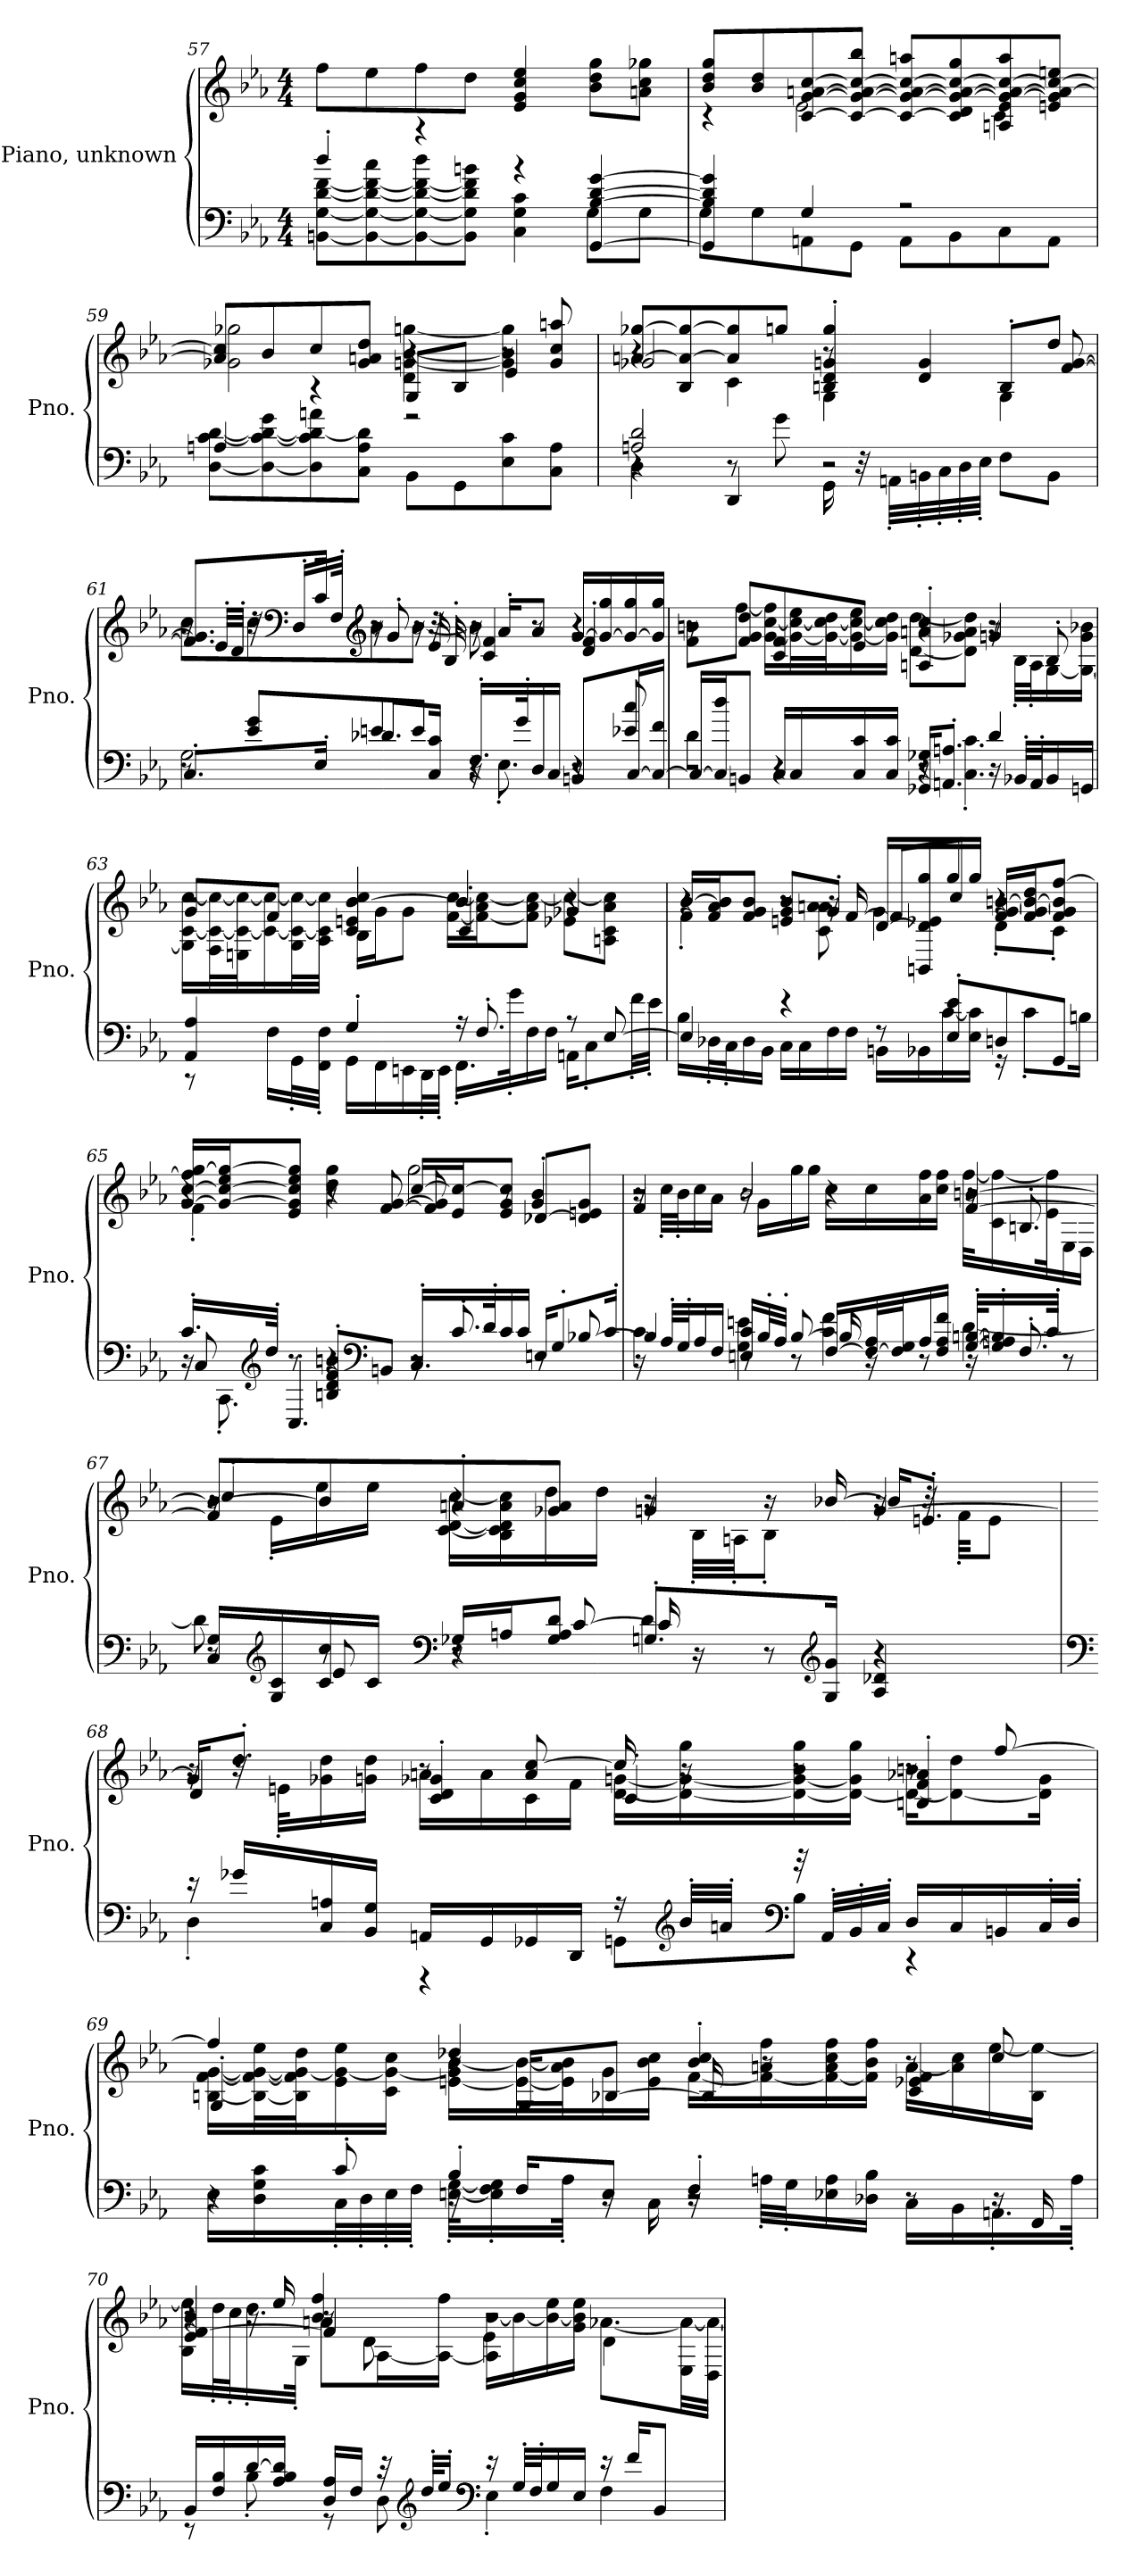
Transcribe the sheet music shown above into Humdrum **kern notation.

**kern	**kern
*part1	*part1
*staff2	*staff1
*I"Piano, unknown	*
*I'Pno.	*
!!LO:PB:g=z
*clefF4	*clefG2
*k[b-e-a-]	*k[b-e-a-]
*M4/4	*M4/4
=57	=57
*^	*
4dd'/	[8BBn\ [8G\ [8d\ [8f\L	8ff\L
.	8BB\_ 8G\_ 8d\_ 8f\_ 8cc\	8ee-\
4r	8BB\_ 8G\_ 8d\_ 8f\_ 8dd\	8ff\
.	8BB\] 8G\] 8d\] 8f\] 8bn\J	8dd\J
4r	4C\ 4G\ 4c\	4e-/ 4g/ 4cc/ 4ee-/
[4GG/ [4B-/ [4d/ [4g/	8G\L	8b-\ 8dd\ 8gg\L
.	8G\J	8an\ 8cc\ 8gg-X\J
=58	=58	=58
*	*	*^
4GG/] 4B-/] 4d/] 4g/]	8G\L	8b-/ 8dd/ 8gg/L	4r
.	8G\	8b-/ 8dd/	.
4G/	8AAn\	[8c/ [8g/ [8an/ [8cc/	2e-\
.	8GG\J	8c/_ 8g/_ 8a/_ 8cc/_ 8bb-/J	.
2r	8AA\L	8c/_ 8g/_ 8a/_ 8cc/_ 8aan/L	.
.	8BB-\	8c/] 8d/ 8g/_ 8a/_ 8cc/_ 8gg/	.
.	8C\	8An/ 8e-/ 8g/_ 8a/_ 8cc/_ 8aa/	4c\
.	8AA\J	8en/ 8g/] 8a/_ 8cc/_ 8een/J	.
!!LO:LB:g=z
=59	=59	=59	=59
*	*	*	*^
4An/	[8D\ [8c\ [8d\L	8a/] 8cc/]L	2g-X\ 2gg-X\	2r
.	8D\_ 8c\_ 8d\_ 8g\	8b-/	.	.
4r	8D\] 8c\] 8d\_ 8an\	8cc/	.	.
.	8C\ 8A\ 8d\]J	8g-/ 8an/ 8dd/J	.	.
2r	8BB-\L	8G/L	4d\ [4gn\ [4b-\ [4ggn\	4r
.	8GG\	8B-/J	.	.
.	8E-\ 8c\	8r	4g\] 4b-\] 4gg\]	4e-/
.	8C\ 8A\J	8g/ 8cc/ 8aan/	.	.
=60	=60	=60	=60	=60
*	*^	*	*	*
2An/ 2d/	4D\	4r	[8an/ [8gg-X/L	4r	2g-X/
.	.	.	8B-/ 8a/_ 8gg-/_	.	.
.	8r	4DD/	8a/] 8gg-/]	4c\	.
.	8g\	.	8ggn/J	.	.
2r	16GG\	2r	4Bn/' 4d/' 4gn/' 4gg/'	4G\	8r
.	32r	.	.	.	.
.	32AAn'\LLL	.	.	.	.
.	32BBn'\	.	.	.	4d/ 4g/
.	32C'\	.	.	.	.
.	32D'\	.	.	.	.
.	32E-'\JJJ	.	.	.	.
.	8F\L	.	8B'/L	4G\	.
.	8BB\J	.	8dd/J	.	[8f/ [8g/
!!LO:LB:g=z	!!	!!
=61	=61	=61	=61	=61	=61
8r	2G\	8.C'/L	16r	8cc\L	8.f/] 8.g/]L
.	.	.	32e-'/LLL	.	.
.	.	.	32d'/JJJ	.	.
8e-/ 8g/L	.	.	32r	8cc\	.
*	*	*	*clefF4	*	*
.	.	.	16D'/LL	.	.
.	.	16E-'/Jk	.	.	16c/Jk
.	.	.	32F'/JJk	.	.
*	*	*	*clefG2	*	*
8en/	.	8.d-X/L	16r	8b-\	8r
.	.	.	8g'/	.	.
8e/J	.	.	.	[8b-\J	16r
.	.	16C/ 16c/Jk	32r	.	16e-/
.	.	.	32B-'/	.	.
4r	16r	16.F'/LL	16r	8b-\]	4c/ 4f/
.	8.E-'\	.	16a-'/KL	.	.
.	.	32g'/K	.	.	.
.	.	16D/	8a-/J	8r	.
.	.	16C/JJ	.	.	.
8r	4r	8BBn/L	[16g/LL	4r	4d/' 4f/'
.	.	.	16g/_ 16gg/	.	.
8e-X/ 8cc/	.	[16C/L	16g/_ 16gg/	.	.
.	.	16C/_ 16f/JJ	16g/] 16gg/JJ	.	.
!!LO:LB:g=z	!!	!!
=62	=62	=62	=62	=62	=62
2r	4d\	16C/LL_	8r	8f\ 8bn\L	2r
.	.	16C/] 16dd/J	.	.	.
.	.	8BBn/J	8f/ 8g/ 8dd/L	[8ff\J	.
.	4r	16C/LL	8c/ 8f/	[16g\ [16cc\ 16ff\]LL	.
.	.	16C/	.	32g\_ 32cc\_ 32ee-\L	.
.	.	.	.	32g\_ 32cc\_ 32dd\J	.
.	.	16C/ 16c/	8e-/J	16g\_ 16cc\_ 16ee-\	.
.	.	16C/ 16c/JJ	.	16g\] 16cc\] 16dd\JJ	.
4r	8r	16GG-X/ 16G-X/KL	4An/' 4an/' 4cc/'	[8d\ [8dd\L	4r
.	.	8.AAn/' 8.An/'J	.	.	.
.	4.C\' 4.c\'	.	.	8d\] 8g-X\ 8a\ 8dd\]J	.
4d/	.	16r	4gn/	16r	8r
.	.	32BB-X'/LLL	.	32B-'\LLL	.
.	.	32AA'/J	.	32A'\J	.
.	.	16BB-/	.	[16G\	8B-'/
.	.	16GGn/JJ	.	16G\_ 16g\ 16b-X\JJ	.
*	*v	*v	*	*	*
!!LO:LB:g=z	!!	!!
=63	=63	=63	=63	=63
4AA-/ 4A-/	8r	8g/L	16G\] [16c\ [16cc\LL	2r
.	.	.	32F\ 32c\_ 32cc\_L	.
.	.	.	32En\ 32c\_ 32cc\_J	.
.	16F\LL	8f/J	16c\_ 16cc\_	.
.	32GG'\L	.	32G\ 32c\_ 32cc\_L	.
.	32FF\' 32F\'JJJ	.	32A-\ 32c\] 32cc\]JJJ	.
4G'/	16GG\LL	4c/ 4en/ [4b-/ 4cc/	16B-\LL	.
.	16FF\	.	16g\J	.
.	16EEn\	.	8g\J	.
.	32DD'\L	.	.	.
.	32EE'\JJJ	.	.	.
16r	16.FF'\LL	4b-/]	[16f\ [16cc\LL	4c'/
8.F'/	.	.	16f\_ 16a-\ 16cc\_J	.
.	32g'\K	.	.	.
.	16F\	.	8f\] 8a-\ 8cc\_J	.
.	16F\JJ	.	.	.
8r	16AAn\KL	4g-X/	8e-X\ 8cc\_L	4r
.	8C'\	.	.	.
[8E-/	.	.	8An\ 8c\ 8a-\ 8cc\]J	.
.	32f'\LL	.	.	.
.	32e-'\JJJ	.	.	.
!!LO:LB:g=z	!!	!!
=64	=64	=64	=64	=64
4E-/]	16B-\LL	[16b-/LL	4f'\	4r
.	32D-X'\L	16f/ 16a-/ 16b-/]J	.	.
.	32C'\J	.	.	.
.	16D-\	8f/ 8g/ 8b-/J	.	.
.	16BB-\JJ	.	.	.
4r	16C\LL	8en/ 8g/ 8b-/L	8r	8r
.	16C\	.	.	.
.	16F\	8g'/J	8c\ 8a-\ 8an\	16r
.	16F\JJ	.	.	[16f/
8r	16BBn\LL	[16d/LL	4g\	8f/L]
.	16BB-X\	16BBn/ 16d/] 16e-X/ 16gg/	.	.
8E-/' 8e-/'L	[16c\	16gg/	.	8cc/J
.	16E-\ 16c\]JJ	16gg/JJ	.	.
8Dn/	16r	[16f/ [16g/ [16bn/LL	8d'\L	4r
.	8c'\L	16f/_ 16g/_ 16b/_ 16dd/J	.	.
8GG/J	.	8f/] 8g/] 8b/] [8ff/J	8c'\J	.
.	16Bn\Jk	.	.	.
!!LO:PB:g=z	!!	!!
=65	=65	=65	=65	=65
*	*^	*	*	*
16.c'/LL	16r	8C/	[16g/ [16cc/ 16ff/] [16gg/LL	4f'\	4r
.	8.CC'\	.	16g/_ 16cc/_ 16ee-/ 16gg/_J	.	.
*clefG2	*	*	*	*	*
32dd'/JJk	.	.	.	.	.
8r	.	4.C'/	8e-/ 8g/] 8cc/] 8ee-/ 8gg/]J	.	.
8Bn/' 8d/' 8f/' 8bn/'L	4r	.	4r	4dd\ 4gg\	8r
*clefF4	*	*	*	*	*
8BBn/J	.	.	.	.	[8f/ [8g/
16.C'/LL	2r	16r	[16cc/LL	2gg\	8f/] 8g/]
.	.	8.c'/	16e-/ 16cc/_J	.	.
32d'/K	.	.	.	.	.
16c/	.	.	8e-/ 8g/ 8cc/]J	.	8r
16c/JJ	.	.	.	.	.
16En/KL	.	8r	[8d-X/L	.	4g/' 4b-/'
8G'/	.	.	.	.	.
.	.	[8B-X/	8d-/] 8en/ 8g/J	.	.
16c'/Jk	.	.	.	.	.
!!LO:LB:g=z	!!	!!
=66	=66	=66	=66	=66	=66
16r	4c\	4B-/]	4f/	16r	2r
32A-'/LLL	.	.	.	32cc'\LLL	.
32G'/J	.	.	.	32b-'\J	.
16A-/	.	.	.	16cc\	.
16F/JJ	.	.	.	16a-\JJ	.
16En/ 16c/LL	4G\ 4en\	8r	2b-/	16r	.
32B-'/L	.	.	.	16g\LL	.
32A-'/JJJ	.	.	.	.	.
8r	.	[8B-/	.	16gg\	.
.	.	.	.	16gg\JJ	.
[16F/LL	4c\ 4f\	16B-/]	.	16cc\LL	4r
32F/_ 32A-/L	.	16r	.	16cc\	.
32F/] 32G/J	.	.	.	.	.
16A-/	.	8r	.	16a-\ 16ff\	.
16F/ 16A-/ 16f/JJ	.	.	.	16cc\ 16ff\JJ	.
[32G/' [32Bn/'KLL	[4d\	16r	[4f/ [4bn/	[32ff\KLL	16r
16G/]' 16An/' 16B/]'	.	.	.	16c\ 16ff\_	.
.	.	8.F'/	.	.	8.Bn'/
32c'/JJk	.	.	.	32e-\ 32ff\]K	.
8r	.	.	.	16E-\	.
.	.	.	.	16D\JJ	.
!!LO:LB:g=z	!!	!!
=67	=67	=67	=67	=67	=67
16C/ 16G/LL	8d\]	8r	8f/] 8b/_L	16r	4cc'/
*clefG2	*	*	*	*	*
16G/ 16c/	.	.	.	16e-'\LL	.
16c/ 16cc/	8r	8e-/	8b/]	16ee-\	.
16c/JJ	.	.	.	16ee-\JJ	.
*clefF4	*	*	*	*	*
16G-X/LL	4r	8r	8an'/	[16c\ [16d\ [16cc\LL	4r
16An/J	.	.	.	16B-\ 16c\] 16d\] 16a\ 16cc\]	.
8G-/ 8A/ 8d/J	.	[8c/	8g-X/ 8a/J	16dd\	.
.	.	.	.	16dd\JJ	.
8.Gn'/L	4d\	16c/]	4gn/	16r	8r
.	.	16r	.	32B-'\LLL	.
.	.	.	.	32An'\JJ	.
.	.	8r	.	8B-'\J	16r
*clefG2	*	*	*	*	*
16G/ 16g/Jk	.	.	.	.	[16b-X/
4A/ 4d-X/	4r	4r	[4g/	16r	16b-/KL]
.	.	.	.	32r	8.en'/J
.	.	.	.	32f'\KKL	.
.	.	.	.	8e\J	.
*v	*v	*v	*	*	*
!!LO:LB:g=z	!!	!!
=68	=68	=68	=68
*clefF4	*	*	*
*^	*	*	*
16r	4D'\	16g/KL]	16r	4d/
16g-X/LL	.	8.dd'/J	32r	.
.	.	.	32en'\KLL	.
16C/ 16An/	.	.	16g-X\ 16dd\	.
16BB-/ 16G/JJ	.	.	16gn\ 16dd\JJ	.
16AAn/LL	4r	8r	16an\LL	4c/' 4d/' 4g-X/'
16GG/	.	.	16a\	.
16GG-X/	.	8a/ [8cc/	16c\	.
16DD/JJ	.	.	16f\JJ	.
16r	8GGn\L	16cc/]	[16d\ [16gn\LL	4c'/
*clefG2	*	*	*	*
32b-'/LLL	.	16r	16d\_ 16g\_ 16gg\	.
32an'/JJJ	.	.	.	.
*clefF4	*	*	*	*
32r	8B-\J	8r	16d\_ 16g\_ 16b-\ 16gg\	.
32AA'/LLL	.	.	.	.
32BB-'/	.	.	16d\_ 16g\] 16gg\JJ	.
32C'/JJJ	.	.	.	.
16D/LL	4r	8r	16d\_ 16bn\KL	4Bn/' 4f/' 4a-X/'
16C/	.	.	8d\_ 8dd\	.
16BBn/	.	[8ff/	.	.
32C'/L	.	.	16d\] 16g\Jk	.
32D'/JJJ	.	.	.	.
!!LO:LB:g=z	!!	!!
=69	=69	=69	=69	=69
*	*^	*	*	*
8r	16E-\LL	4r	4ff/]	[16Bn\ [16f\ [16g\LL	4G'/
.	16D\ 16G\ 16c\	.	.	32B\_ 32f\_ 32g\_ 32ee-\L	.
.	.	.	.	32B\] 32f\] 32g\_ 32dd\J	.
8c'/	32C'\L	.	.	16e-\ 16g\_ 16ee-\	.
.	32D'\	.	.	.	.
.	32E-'\	.	.	16c\ 16g\_ 16cc\JJ	.
.	32F'\JJJ	.	.	.	.
4B-'/	[32En\' [32G\'KLL	16r	4dd-X/	[16en\ 16g\] [16b-\LL	16r
.	16E\]' 16F\' 16G\]'	.	.	.	.
.	.	16F/KL	.	32e\_ 32b-\_L	16G/KL
.	32A-'\JJk	.	.	32e\] 32a-\ 32b-\]J	.
.	16r	8E/J	.	16g\	[8B-X/J
.	16C\	.	.	16e\ 16b-\ 16cc\JJ	.
2r	16r	4F'/	4b-/' 4cc/'	[16f\LL	16B-/]
.	32An'\LLL	.	.	16f\_ 16an\ 16ff\	16r
.	32G'\J	.	.	.	.
.	16E-X\ 16A\	.	.	16f\_ 16a\ 16cc\ 16ff\	8r
.	16D-X\ 16B-\JJ	.	.	16f\] 16b-\ 16ff\JJ	.
.	16C\LL	8r	8r	[16a\LL	4c/ 4e-X/ 4f/
.	16BB-\	.	.	16a\] 16cc\	.
.	16.AAn'\	16r	8cc/	[16ee-\	.
.	.	16FF/	.	16B-\ 16ee-\_JJ	.
.	32A'\JJk	.	.	.	.
*	*v	*v	*	*	*
!!LO:LB:g=z
=70	=70	=70	=70	=70
*	*	*	*	*^
16BB-/LL	8r	4e-/ [4f/ 4b-/	16B-\ 16ee-\]LL	8r	4r
16F/ 16B-/	.	.	32dd'\L	.	.
.	.	.	32cc'\J	.	.
[16d/	8B-'\	.	16.dd'\	16r	.
16A-/ 16B-/ 16d/]JJ	.	.	.	16ee-/	.
.	.	.	32G'\JJk	.	.
16D/ 16A-/LL	8r	4f/]	8an\L	4b-/ 4ff/	8r
16F/JJ	.	.	.	.	.
32r	8D\	.	[16A-\L	.	8d\
*clefG2	*	*	*	*	*
32dd'/KLL	.	.	.	.	.
16ee-'/JJ	.	.	16A-\_ 16ff\JJ	.	.
*clefF4	*	*	*	*	*
16r	4E-'\	2r	16A-\] [16b-\LL	2r	4e-\
32G'/LLL	.	.	16b-\_	.	.
32F'/J	.	.	.	.	.
16G/	.	.	16b-\_ 16ee-\	.	.
16E-/JJ	.	.	16g\ 16b-\] 16ee-\JJ	.	.
16r	4F\	.	[8.a-X\L	.	4d\
16f/KL	.	.	.	.	.
8BB-/J	.	.	.	.	.
.	.	.	32E-\ 32a-\_LL	.	.
.	.	.	32D\ 32a-\_JJJ	.	.
*v	*v	*	*	*	*
*	*v	*v	*v	*v
=	=
*-	*-
